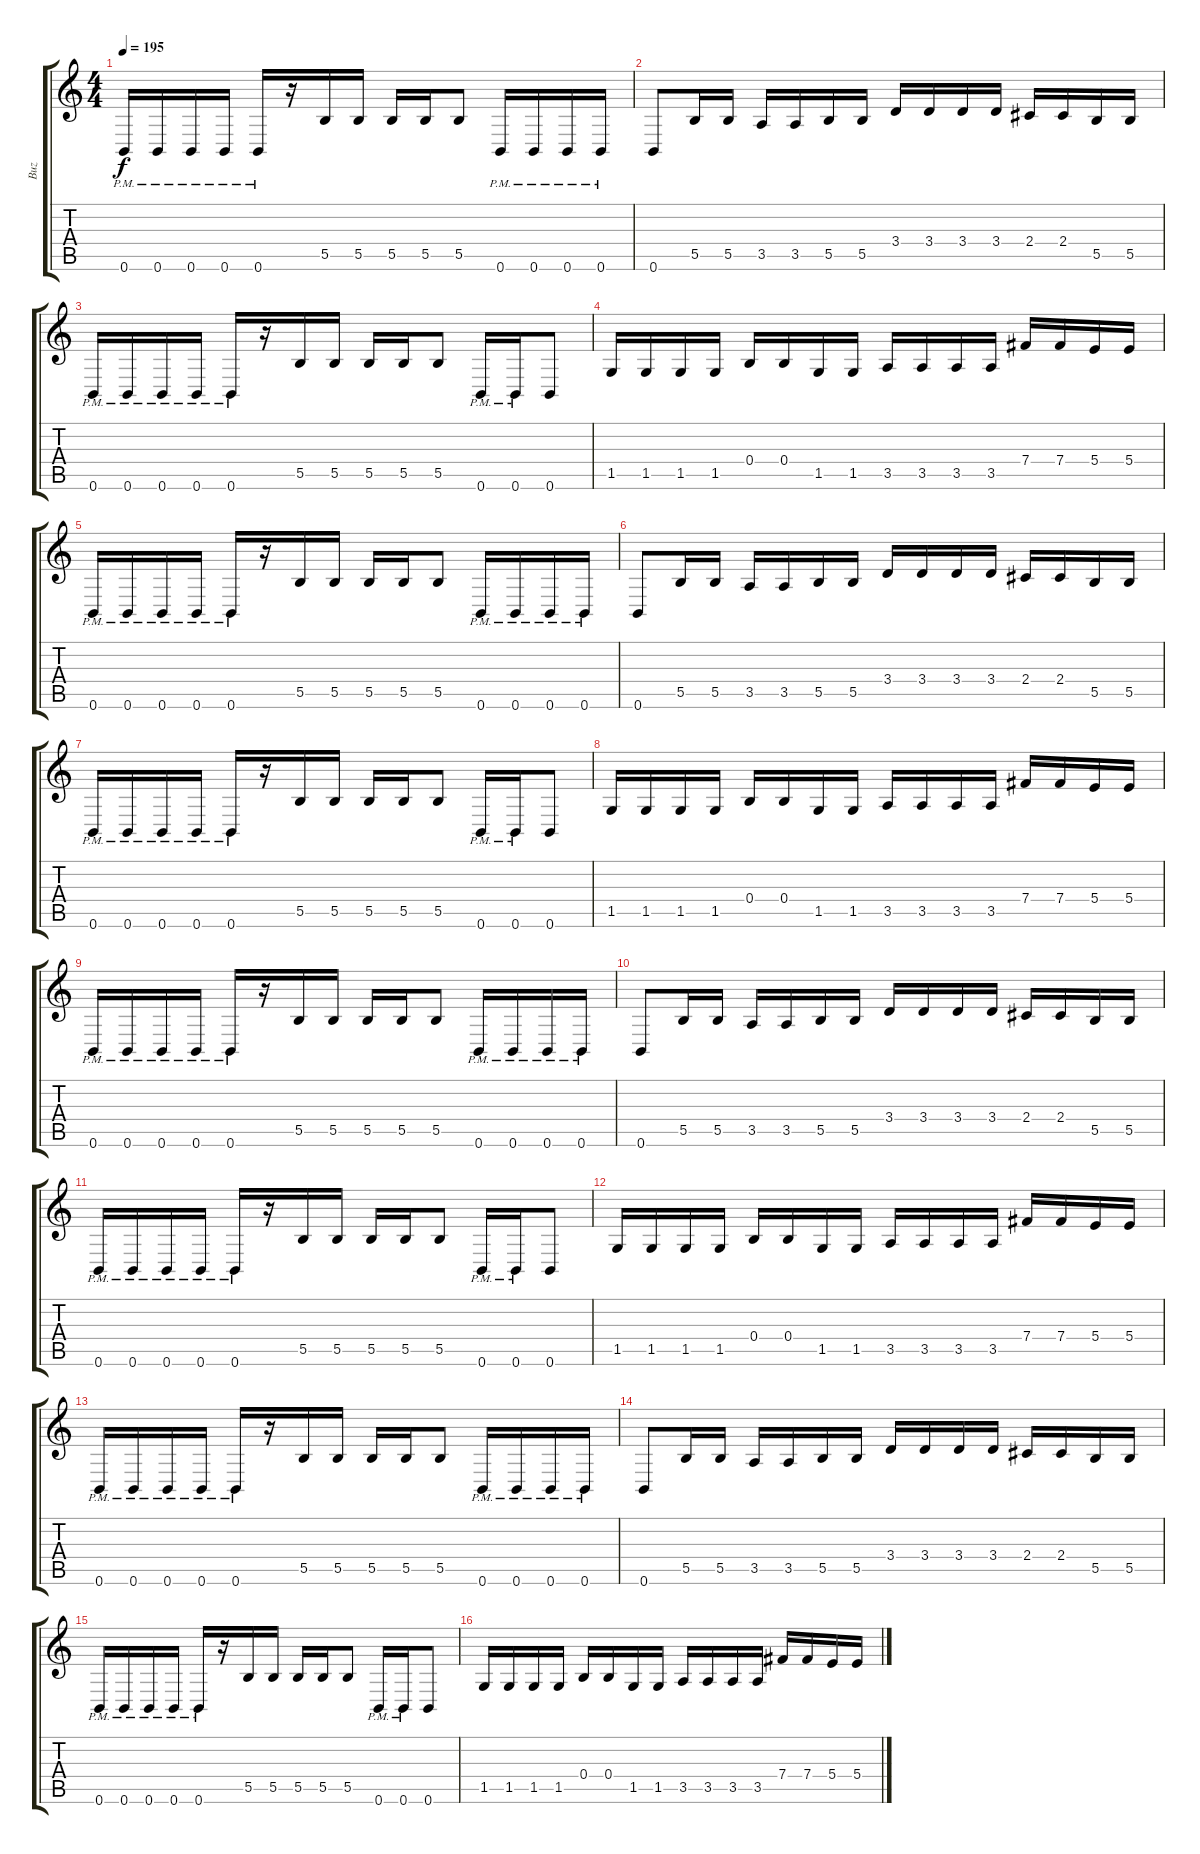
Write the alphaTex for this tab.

\track ("Buz" "Buz") {instrument distortionguitar}
\staff {score tabs}
\tuning (Db4 Ab3 E3 B2 Gb2 B1) {hide}
\ts (4 4)
\tempo 195
\clef g2
\ks c
0.6{pm}.16{dy f instrument distortionguitar} 0.6{pm}.16 0.6{pm}.16 0.6{pm}.16 0.6{pm}.16 r.16 5.5.16 5.5.16 5.5.16 5.5.16 5.5.8 0.6{pm}.16 0.6{pm}.16 0.6{pm}.16 0.6{pm}.16 |
0.6.8 5.5.16 5.5.16 3.5.16 3.5.16 5.5.16 5.5.16 3.4.16 3.4.16 3.4.16 3.4.16 2.4.16 2.4.16 5.5.16 5.5.16 |
0.6{pm}.16 0.6{pm}.16 0.6{pm}.16 0.6{pm}.16 0.6{pm}.16 r.16 5.5.16 5.5.16 5.5.16 5.5.16 5.5.8 0.6{pm}.16 0.6{pm}.16 0.6.8 |
1.5.16 1.5.16 1.5.16 1.5.16 0.4.16 0.4.16 1.5.16 1.5.16 3.5.16 3.5.16 3.5.16 3.5.16 7.4.16 7.4.16 5.4.16 5.4.16 |
0.6{pm}.16 0.6{pm}.16 0.6{pm}.16 0.6{pm}.16 0.6{pm}.16 r.16 5.5.16 5.5.16 5.5.16 5.5.16 5.5.8 0.6{pm}.16 0.6{pm}.16 0.6{pm}.16 0.6{pm}.16 |
0.6.8 5.5.16 5.5.16 3.5.16 3.5.16 5.5.16 5.5.16 3.4.16 3.4.16 3.4.16 3.4.16 2.4.16 2.4.16 5.5.16 5.5.16 |
0.6{pm}.16 0.6{pm}.16 0.6{pm}.16 0.6{pm}.16 0.6{pm}.16 r.16 5.5.16 5.5.16 5.5.16 5.5.16 5.5.8 0.6{pm}.16 0.6{pm}.16 0.6.8 |
1.5.16 1.5.16 1.5.16 1.5.16 0.4.16 0.4.16 1.5.16 1.5.16 3.5.16 3.5.16 3.5.16 3.5.16 7.4.16 7.4.16 5.4.16 5.4.16 |
0.6{pm}.16 0.6{pm}.16 0.6{pm}.16 0.6{pm}.16 0.6{pm}.16 r.16 5.5.16 5.5.16 5.5.16 5.5.16 5.5.8 0.6{pm}.16 0.6{pm}.16 0.6{pm}.16 0.6{pm}.16 |
0.6.8 5.5.16 5.5.16 3.5.16 3.5.16 5.5.16 5.5.16 3.4.16 3.4.16 3.4.16 3.4.16 2.4.16 2.4.16 5.5.16 5.5.16 |
0.6{pm}.16 0.6{pm}.16 0.6{pm}.16 0.6{pm}.16 0.6{pm}.16 r.16 5.5.16 5.5.16 5.5.16 5.5.16 5.5.8 0.6{pm}.16 0.6{pm}.16 0.6.8 |
1.5.16 1.5.16 1.5.16 1.5.16 0.4.16 0.4.16 1.5.16 1.5.16 3.5.16 3.5.16 3.5.16 3.5.16 7.4.16 7.4.16 5.4.16 5.4.16 |
0.6{pm}.16 0.6{pm}.16 0.6{pm}.16 0.6{pm}.16 0.6{pm}.16 r.16 5.5.16 5.5.16 5.5.16 5.5.16 5.5.8 0.6{pm}.16 0.6{pm}.16 0.6{pm}.16 0.6{pm}.16 |
0.6.8 5.5.16 5.5.16 3.5.16 3.5.16 5.5.16 5.5.16 3.4.16 3.4.16 3.4.16 3.4.16 2.4.16 2.4.16 5.5.16 5.5.16 |
0.6{pm}.16 0.6{pm}.16 0.6{pm}.16 0.6{pm}.16 0.6{pm}.16 r.16 5.5.16 5.5.16 5.5.16 5.5.16 5.5.8 0.6{pm}.16 0.6{pm}.16 0.6.8 |
1.5.16 1.5.16 1.5.16 1.5.16 0.4.16 0.4.16 1.5.16 1.5.16 3.5.16 3.5.16 3.5.16 3.5.16 7.4.16 7.4.16 5.4.16 5.4.16
